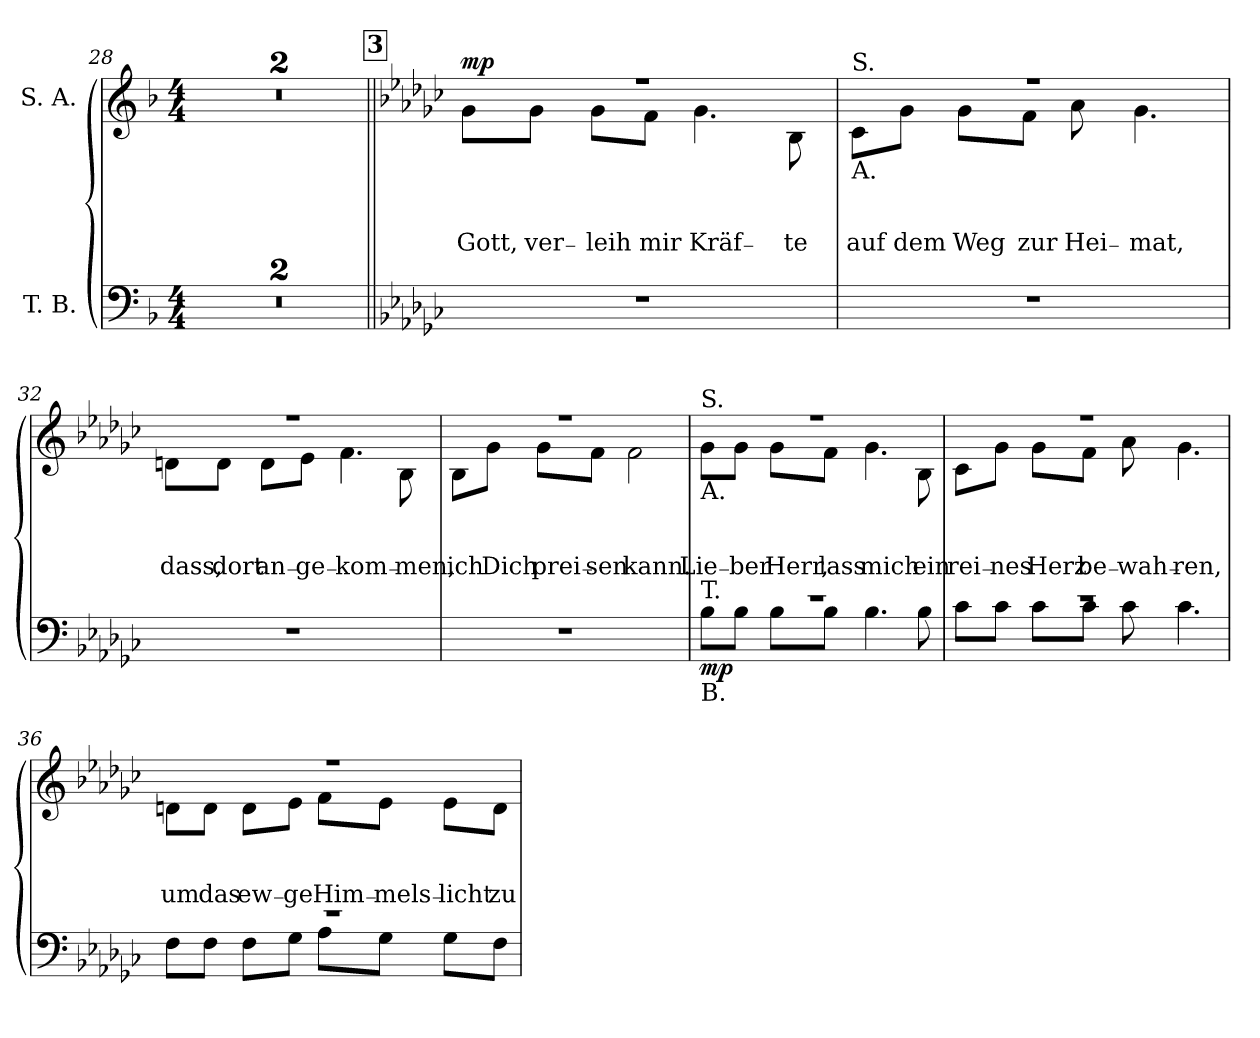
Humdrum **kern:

**kern	**dynam	**kern	**text	**text	**text	**dynam
*part2	*part2	*part1	*part1	*part1	*part1	*part1
*staff2	*staff2	*staff1	*staff1	*staff1	*staff1	*staff1
*I"T. B.	*	*I"S. A.	*	*	*	*
*clefF4	*	*clefG2	*	*	*	*
*k[b-]	*	*k[b-]	*	*	*	*
*d:	*	*d:	*	*	*	*
*M4/4	*	*M4/4	*	*	*	*
=28	=28	=28	=28	=28	=28	=28
1r	.	1r	.	.	.	.
=29	=29	=29	=29	=29	=29	=29
1r	.	1r	.	.	.	.
!!LO:REH:place=s1:a:B:fs=10.5:t=3
=30||	=30||	=30||	=30||	=30||	=30||	=30||
*k[b-e-a-d-g-c-]	*	*k[b-e-a-d-g-c-]	*	*	*	*
*e-:	*	*e-:	*	*	*	*
*	*	*^	*	*	*	*
!	!	!	!	!	!	!LO:LY:b	!LO:DY:b
1r	.	1rff	8g-\L	.	.	Gott,	mp
!	!	!	!	!	!	!LO:LY:b	!
.	.	.	8g-\J	.	.	ver₋	.
!	!	!	!	!	!	!LO:LY:b	!
.	.	.	8g-\L	.	.	leih	.
!	!	!	!	!	!	!LO:LY:b	!
.	.	.	8f\J	.	.	mir	.
!	!	!	!	!	!	!LO:LY:b	!
.	.	.	4.g-\	.	.	Kräf₋	.
!	!	!	!	!	!	!LO:LY:b	!
.	.	.	8B-\	.	.	te	.
!!LO:LB:g=z	!!
=31	=31	=31	=31	=31	=31	=31	=31
!	!	!LO:TX:a:t=S.	!	!	!	!	!
!	!	!LO:TX:b:t=A.	!	!	!	!	!
!	!	!	!	!	!	!LO:LY:b	!
1r	.	1rff	8c-\L	.	.	auf	.
!	!	!	!	!	!	!LO:LY:b	!
.	.	.	8g-\J	.	.	dem	.
!	!	!	!	!	!	!LO:LY:b	!
.	.	.	8g-\L	.	.	Weg	.
!	!	!	!	!	!	!LO:LY:b	!
.	.	.	8f\J	.	.	zur	.
!	!	!	!	!	!	!LO:LY:b	!
.	.	.	8a-\	.	.	Hei₋	.
!	!	!	!	!	!	!LO:LY:b	!
.	.	.	4.g-\	.	.	mat,	.
=32	=32	=32	=32	=32	=32	=32	=32
!	!	!	!	!	!	!LO:LY:b	!
1r	.	1rff	8dn\L	.	.	dass,	.
!	!	!	!	!	!	!LO:LY:b	!
.	.	.	8d\J	.	.	dort	.
!	!	!	!	!	!	!LO:LY:b	!
.	.	.	8d\L	.	.	an₋	.
!	!	!	!	!	!	!LO:LY:b	!
.	.	.	8e-\J	.	.	ge₋	.
!	!	!	!	!	!	!LO:LY:b	!
.	.	.	4.f\	.	.	kom₋	.
!	!	!	!	!	!	!LO:LY:b	!
.	.	.	8B-\	.	.	men,	.
=33	=33	=33	=33	=33	=33	=33	=33
!	!	!	!	!	!	!LO:LY:b	!
1r	.	1rff	8B-\L	.	.	ich	.
!	!	!	!	!	!	!LO:LY:b	!
.	.	.	8g-\J	.	.	Dich	.
!	!	!	!	!	!	!LO:LY:b	!
.	.	.	8g-\L	.	.	prei₋	.
!	!	!	!	!	!	!LO:LY:b	!
.	.	.	8f\J	.	.	sen	.
!	!	!	!	!	!	!LO:LY:b	!
.	.	.	2f\	.	.	kann.	.
!!LO:LB:g=z	!!
=34	=34	=34	=34	=34	=34	=34	=34
*^	*	*	*	*	*	*	*
!	!	!	!LO:TX:b:t=A.	!	!	!	!	!
!	!	!	!LO:TX:a:t=S.	!	!	!	!	!
!LO:TX:a:t=T.	!	!	!	!	!	!	!	!
!LO:TX:b:t=B.	!	!	!	!	!	!	!	!
!	!	!LO:DY:b	!	!	!	!	!LO:LY:b	!
1re	8B-\L	mp	1rff	8g-\L	.	.	Lie₋	.
!	!	!	!	!	!	!	!LO:LY:b	!
.	8B-\J	.	.	8g-\J	.	.	ber	.
!	!	!	!	!	!	!	!LO:LY:b	!
.	8B-\L	.	.	8g-\L	.	.	Herr,	.
!	!	!	!	!	!	!	!LO:LY:b	!
.	8B-\J	.	.	8f\J	.	.	lass	.
!	!	!	!	!	!	!	!LO:LY:b	!
.	4.B-\	.	.	4.g-\	.	.	mich	.
!	!	!	!	!	!	!	!LO:LY:b	!
.	8B-\	.	.	8B-\	.	.	ein	.
=35	=35	=35	=35	=35	=35	=35	=35	=35
!	!	!	!	!	!	!	!LO:LY:b	!
1re	8c-\L	.	1rff	8c-\L	.	.	rei₋	.
!	!	!	!	!	!	!	!LO:LY:b	!
.	8c-\J	.	.	8g-\J	.	.	nes	.
!	!	!	!	!	!	!	!LO:LY:b	!
.	8c-\L	.	.	8g-\L	.	.	Herz	.
!	!	!	!	!	!	!	!LO:LY:b	!
.	8c-\J	.	.	8f\J	.	.	be₋	.
!	!	!	!	!	!	!	!LO:LY:b	!
.	8c-\	.	.	8a-\	.	.	wah₋	.
!	!	!	!	!	!	!	!LO:LY:b	!
.	4.c-\	.	.	4.g-\	.	.	ren,	.
=36	=36	=36	=36	=36	=36	=36	=36	=36
!	!	!	!	!	!	!	!LO:LY:b	!
1re	8F\L	.	1rff	8dn\L	.	.	um	.
!	!	!	!	!	!	!	!LO:LY:b	!
.	8F\J	.	.	8d\J	.	.	das	.
!	!	!	!	!	!	!	!LO:LY:b	!
.	8F\L	.	.	8d\L	.	.	ew₋	.
!	!	!	!	!	!	!	!LO:LY:b	!
.	8G-\J	.	.	8e-\J	.	.	ge	.
!	!	!	!	!	!	!	!LO:LY:b	!
.	8A-\L	.	.	8f\L	.	.	Him₋	.
!	!	!	!	!	!	!	!LO:LY:b	!
.	8G-\J	.	.	8e-\J	.	.	mels₋	.
!	!	!	!	!	!	!	!LO:LY:b	!
.	8G-\L	.	.	8e-\L	.	.	licht	.
!	!	!	!	!	!	!	!LO:LY:b	!
.	8F\J	.	.	8d\J	.	.	zu	.
*v	*v	*	*	*	*	*	*	*
*	*	*v	*v	*	*	*	*
=	=	=	=	=	=	=
*-	*-	*-	*-	*-	*-	*-
